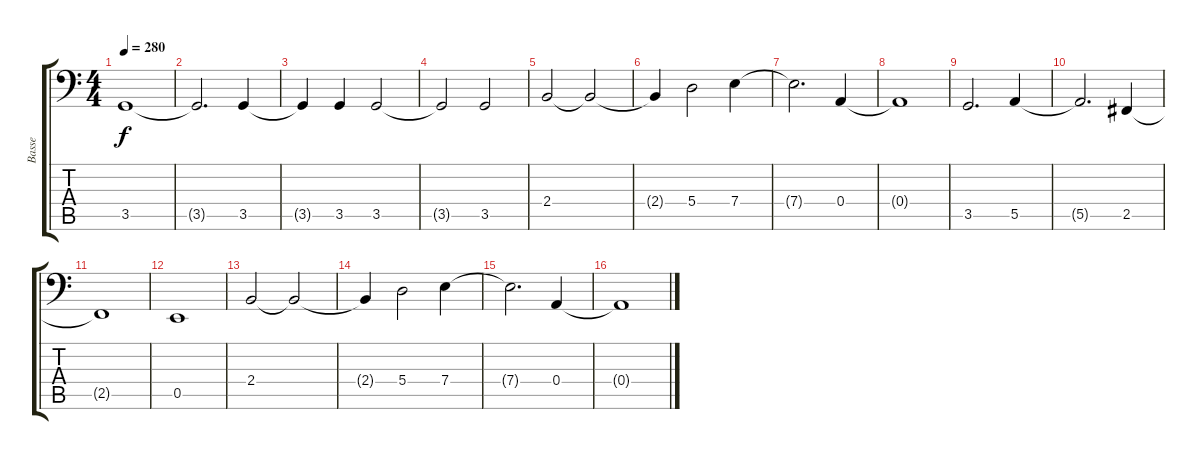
\track ("Basse" "Basse") {instrument electricbassfinger}
\staff {score tabs}
\tuning (C3 G2 D2 A1 E1 B0) {hide}
\ts (4 4)
\tempo 280
\clef f4
\ks c
3.5.1{dy f} |
3.5{t}.2{d} 3.5.4 |
3.5{t}.4 3.5.4 3.5.2 |
3.5{t}.2 3.5.2 |
2.4.2 2.4{t}.2 |
2.4{t}.4 5.4.2 7.4.4 |
7.4{t}.2{d} 0.4.4 |
0.4{t}.1 |
3.5.2{d} 5.5.4 |
5.5{t}.2{d} 2.5.4 |
2.5{t}.1 |
0.5.1 |
2.4.2 2.4{t}.2 |
2.4{t}.4 5.4.2 7.4.4 |
7.4{t}.2{d} 0.4.4 |
0.4{t}.1
